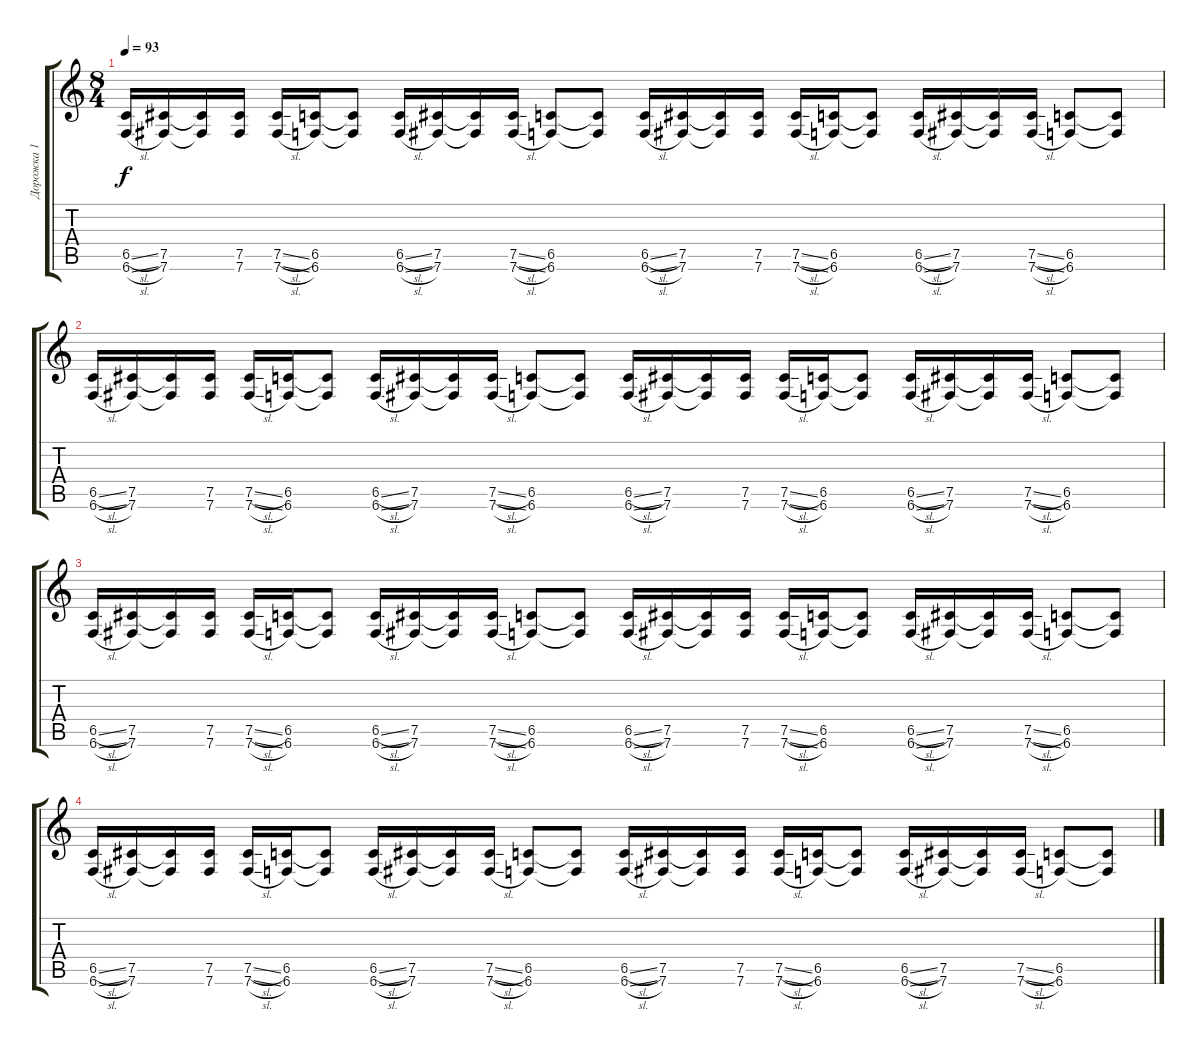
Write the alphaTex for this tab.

\track ("Дорожка 1" "Дорожка 1") {instrument overdrivenguitar}
\staff {score tabs}
\tuning (Db4 Ab3 E3 B2 Gb2 B1) {hide}
\ts (8 4)
\tempo 93
\clef g2
\ks c
(6.5{sl} 6.6{sl}).16{dy f} (7.5 7.6).16 (7.5{t} 7.6{t}).16 (7.5 7.6).16 (7.5{sl} 7.6{sl}).16 (6.5 6.6).16 (6.5{t} 6.6{t}).8 (6.5{sl} 6.6{sl}).16 (7.5 7.6).16 (7.5{t} 7.6{t}).16 (7.5{sl} 7.6{sl}).16 (6.5 6.6).8 (6.5{t} 6.6{t}).8 (6.5{sl} 6.6{sl}).16 (7.5 7.6).16 (7.5{t} 7.6{t}).16 (7.5 7.6).16 (7.5{sl} 7.6{sl}).16 (6.5 6.6).16 (6.5{t} 6.6{t}).8 (6.5{sl} 6.6{sl}).16 (7.5 7.6).16 (7.5{t} 7.6{t}).16 (7.5{sl} 7.6{sl}).16 (6.5 6.6).8 (6.5{t} 6.6{t}).8 |
(6.5{sl} 6.6{sl}).16 (7.5 7.6).16 (7.5{t} 7.6{t}).16 (7.5 7.6).16 (7.5{sl} 7.6{sl}).16 (6.5 6.6).16 (6.5{t} 6.6{t}).8 (6.5{sl} 6.6{sl}).16 (7.5 7.6).16 (7.5{t} 7.6{t}).16 (7.5{sl} 7.6{sl}).16 (6.5 6.6).8 (6.5{t} 6.6{t}).8 (6.5{sl} 6.6{sl}).16 (7.5 7.6).16 (7.5{t} 7.6{t}).16 (7.5 7.6).16 (7.5{sl} 7.6{sl}).16 (6.5 6.6).16 (6.5{t} 6.6{t}).8 (6.5{sl} 6.6{sl}).16 (7.5 7.6).16 (7.5{t} 7.6{t}).16 (7.5{sl} 7.6{sl}).16 (6.5 6.6).8 (6.5{t} 6.6{t}).8 |
(6.5{sl} 6.6{sl}).16 (7.5 7.6).16 (7.5{t} 7.6{t}).16 (7.5 7.6).16 (7.5{sl} 7.6{sl}).16 (6.5 6.6).16 (6.5{t} 6.6{t}).8 (6.5{sl} 6.6{sl}).16 (7.5 7.6).16 (7.5{t} 7.6{t}).16 (7.5{sl} 7.6{sl}).16 (6.5 6.6).8 (6.5{t} 6.6{t}).8 (6.5{sl} 6.6{sl}).16 (7.5 7.6).16 (7.5{t} 7.6{t}).16 (7.5 7.6).16 (7.5{sl} 7.6{sl}).16 (6.5 6.6).16 (6.5{t} 6.6{t}).8 (6.5{sl} 6.6{sl}).16 (7.5 7.6).16 (7.5{t} 7.6{t}).16 (7.5{sl} 7.6{sl}).16 (6.5 6.6).8 (6.5{t} 6.6{t}).8 |
(6.5{sl} 6.6{sl}).16 (7.5 7.6).16 (7.5{t} 7.6{t}).16 (7.5 7.6).16 (7.5{sl} 7.6{sl}).16 (6.5 6.6).16 (6.5{t} 6.6{t}).8 (6.5{sl} 6.6{sl}).16 (7.5 7.6).16 (7.5{t} 7.6{t}).16 (7.5{sl} 7.6{sl}).16 (6.5 6.6).8 (6.5{t} 6.6{t}).8 (6.5{sl} 6.6{sl}).16 (7.5 7.6).16 (7.5{t} 7.6{t}).16 (7.5 7.6).16 (7.5{sl} 7.6{sl}).16 (6.5 6.6).16 (6.5{t} 6.6{t}).8 (6.5{sl} 6.6{sl}).16 (7.5 7.6).16 (7.5{t} 7.6{t}).16 (7.5{sl} 7.6{sl}).16 (6.5 6.6).8 (6.5{t} 6.6{t}).8
